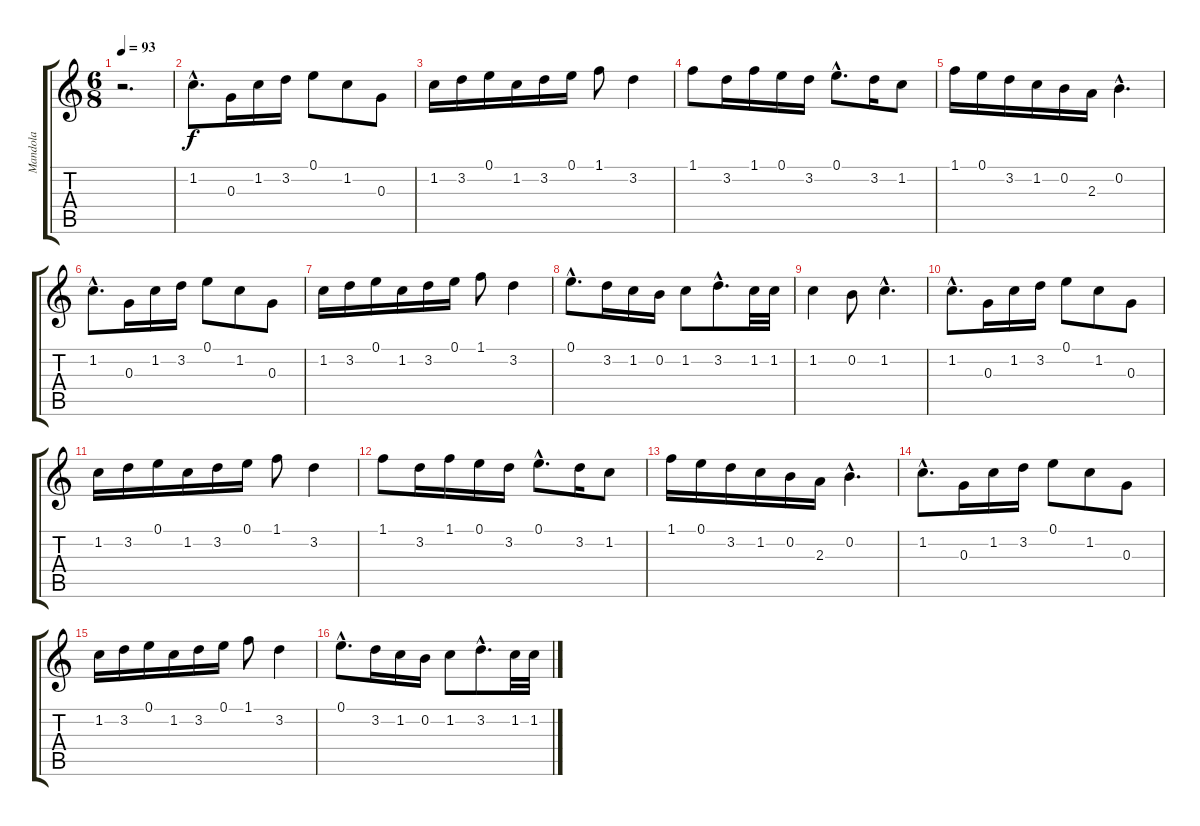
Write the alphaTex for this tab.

\track ("Mandola" "Mandola") {instrument banjo}
\staff {score tabs}
\tuning (E4 B3 G3 D3 A2 E2) {hide}
\displaytranspose 12
\ts (6 8)
\tempo 93
\clef g2
\ks c
r.2{d dy f instrument banjo} |
1.2{hac}.8{d} 0.3.16 1.2.16 3.2.16 0.1.8 1.2.8 0.3.8 |
1.2.16 3.2.16 0.1.16 1.2.16 3.2.16 0.1.16 1.1.8 3.2.4 |
1.1.8 3.2.16 1.1.16 0.1.16 3.2.16 0.1{hac}.8{d} 3.2.16 1.2.8 |
1.1.16 0.1.16 3.2.16 1.2.16 0.2.16 2.3.16 0.2{hac}.4{d} |
1.2{hac}.8{d} 0.3.16 1.2.16 3.2.16 0.1.8 1.2.8 0.3.8 |
1.2.16 3.2.16 0.1.16 1.2.16 3.2.16 0.1.16 1.1.8 3.2.4 |
0.1{hac}.8{d} 3.2.16 1.2.16 0.2.16 1.2.8 3.2{hac}.8{d} 1.2.32 1.2.32 |
1.2.4 0.2.8 1.2{hac}.4{d} |
1.2{hac}.8{d} 0.3.16 1.2.16 3.2.16 0.1.8 1.2.8 0.3.8 |
1.2.16 3.2.16 0.1.16 1.2.16 3.2.16 0.1.16 1.1.8 3.2.4 |
1.1.8 3.2.16 1.1.16 0.1.16 3.2.16 0.1{hac}.8{d} 3.2.16 1.2.8 |
1.1.16 0.1.16 3.2.16 1.2.16 0.2.16 2.3.16 0.2{hac}.4{d} |
1.2{hac}.8{d} 0.3.16 1.2.16 3.2.16 0.1.8 1.2.8 0.3.8 |
1.2.16 3.2.16 0.1.16 1.2.16 3.2.16 0.1.16 1.1.8 3.2.4 |
0.1{hac}.8{d} 3.2.16 1.2.16 0.2.16 1.2.8 3.2{hac}.8{d} 1.2.32 1.2.32
